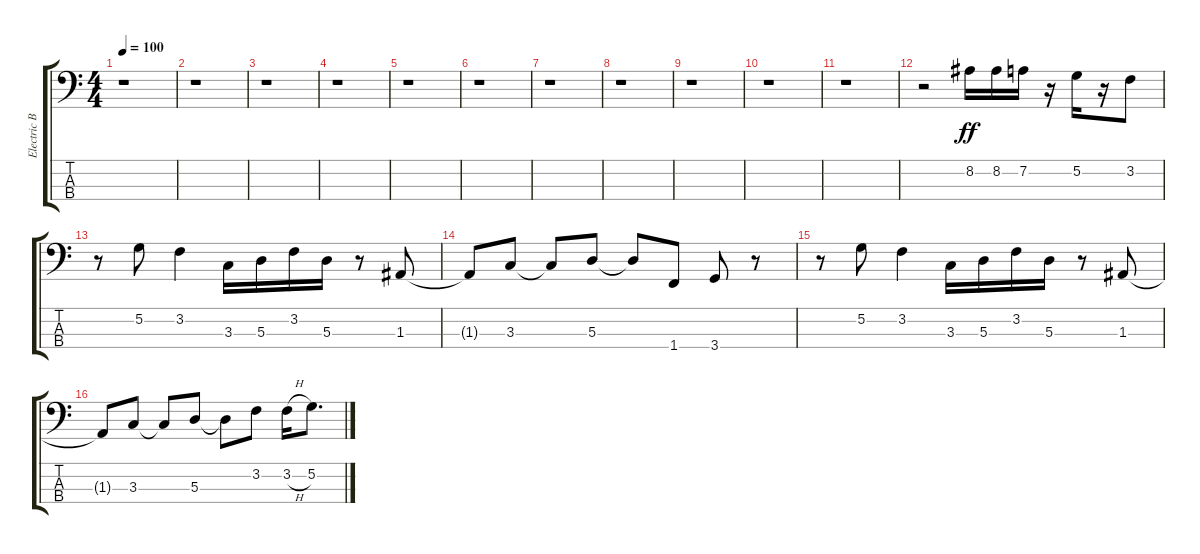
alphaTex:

\track ("Electric Bass" "Electric B") {instrument electricbassfinger}
\staff {score tabs}
\tuning (G2 D2 A1 E1) {hide}
\ts (4 4)
\tempo 100
\clef f4
\ks c
r.1{dy ff} |
r.1 |
r.1 |
r.1 |
r.1 |
r.1 |
r.1 |
r.1 |
r.1 |
r.1 |
r.1 |
r.2 8.2.16 8.2.16 7.2.16 r.16 5.2.16 r.16 3.2.8 |
r.8 5.2.8 3.2.4 3.3.16 5.3.16 3.2.16 5.3.16 r.8 1.3.8 |
1.3{t}.8 3.3.8 3.3{t}.8 5.3.8 5.3{t}.8 1.4.8 3.4.8 r.8 |
r.8 5.2.8 3.2.4 3.3.16 5.3.16 3.2.16 5.3.16 r.8 1.3.8 |
1.3{t}.8 3.3.8 3.3{t}.8 5.3.8 5.3{t}.8 3.2.8 3.2{h}.16 5.2.8{d}
